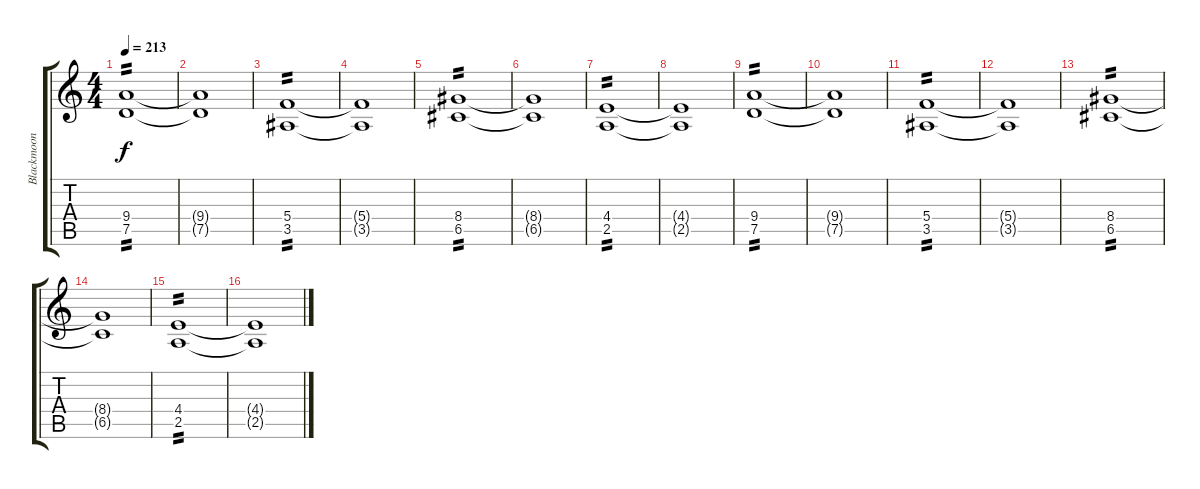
\track ("Blackmoon" "Blackmoon") {instrument overdrivenguitar}
\staff {score tabs}
\tuning (D4 A3 F3 C3 G2 D2) {hide}
\ts (4 4)
\tempo 213
\clef g2
\ks c
(9.4 7.5).1{tp 2 dy f} |
(9.4{t} 7.5{t}).1 |
(5.4 3.5).1{tp 2} |
(5.4{t} 3.5{t}).1 |
(8.4 6.5).1{tp 2} |
(8.4{t} 6.5{t}).1 |
(4.4 2.5).1{tp 2} |
(4.4{t} 2.5{t}).1 |
(9.4 7.5).1{tp 2} |
(9.4{t} 7.5{t}).1 |
(5.4 3.5).1{tp 2} |
(5.4{t} 3.5{t}).1 |
(8.4 6.5).1{tp 2} |
(8.4{t} 6.5{t}).1 |
(4.4 2.5).1{tp 2} |
(4.4{t} 2.5{t}).1
